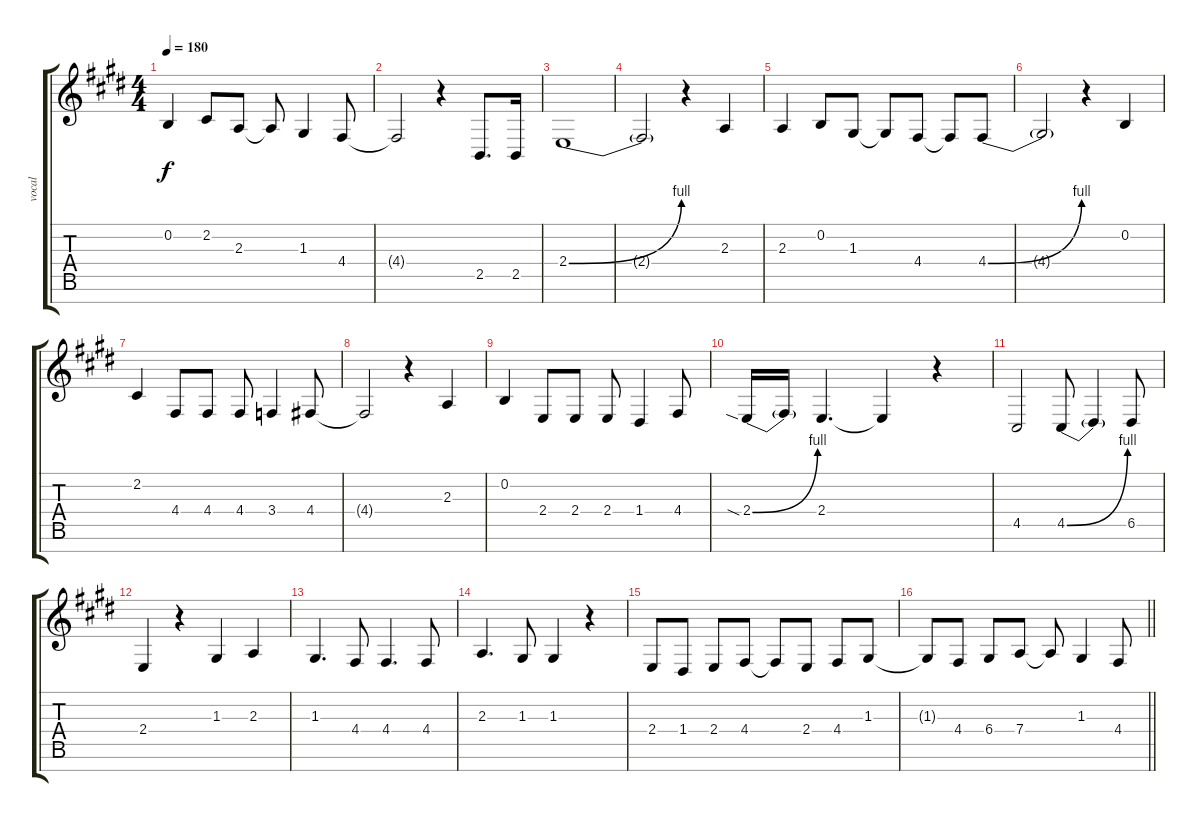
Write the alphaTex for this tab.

\track ("vocal" "vocal") {instrument lead6voice}
\staff {score tabs}
\tuning (E4 B3 G3 D3 A2 E2 B1) {hide}
\ts (4 4)
\tempo 180
\clef g2
\ks e
0.2.4{dy f} 2.2.8 2.3.8 2.3{t}.8 1.3.4 4.4.8 |
4.4{t}.2 r.4 2.5.8{d} 2.5.16 |
2.4{be (bend 0 0 60 4)}.1 |
2.4{t}.2 r.4 2.3.4 |
2.3.4 0.2.8 1.3.8 1.3{t}.8 4.4.8 4.4{t}.8 4.4{be (bend 0 0 60 4)}.8 |
4.4{t}.2 r.4 0.2.4 |
2.2.4 4.4.8 4.4.8 4.4.8 3.4.4 4.4.8 |
4.4{t}.2 r.4 2.3.4 |
0.2.4 2.4.8 2.4.8 2.4.8 1.4.4 4.4.8 |
2.4{be (bend 0 0 60 4) sia}.16 2.4{t}.16 2.4.4{d} 2.4{t}.4 r.4 |
4.5.2 4.5{be (bend 0 0 60 4)}.8 4.5{t}.4 6.5.8 |
2.4.4 r.4 1.3.4 2.3.4 |
1.3.4{d} 4.4.8 4.4.4{d} 4.4.8 |
2.3.4{d} 1.3.8 1.3.4 r.4 |
2.4.8 1.4.8 2.4.8 4.4.8 4.4{t}.8 2.4.8 4.4.8 1.3.8 |
\barLineRight lightlight
1.3{t}.8 4.4.8 6.4.8 7.4.8 7.4{t}.8 1.3.4 4.4.8
